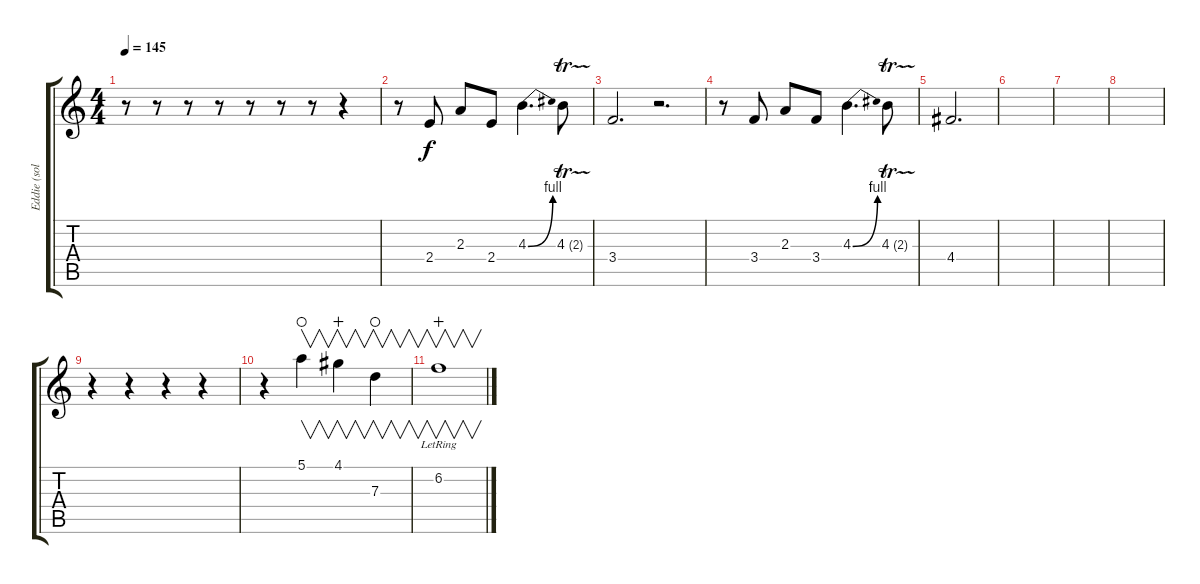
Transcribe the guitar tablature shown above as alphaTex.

\track ("Eddie (solo)" "Eddie (sol") {instrument electricguitarjazz}
\staff {score tabs}
\tuning (E4 B3 G3 D3 A2 E2) {hide}
\ts (4 4)
\tempo 145
\clef g2
\ks c
r.8{dy f} r.8 r.8 r.8 r.8 r.8 r.8 r.4 |
r.8 2.4.8{instrument distortionguitar} 2.3.8 2.4.8 4.3{be (bend 0 0 60 4)}.4{d} 4.3{tr (2 16)}.8 |
3.4.2{d} r.2{d} |
r.8 3.4.8 2.3.8 3.4.8 4.3{be (bend 0 0 60 4)}.4{d} 4.3{tr (2 16)}.8 |
4.4.2{d} |
|
|
|
r.4 r.4 r.4 r.4 |
r.4 5.1.4{v instrument electricguitarjazz waho} 4.1.4{v wahc} 7.3.4{v waho} |
6.2{lr}.1{v wahc}
